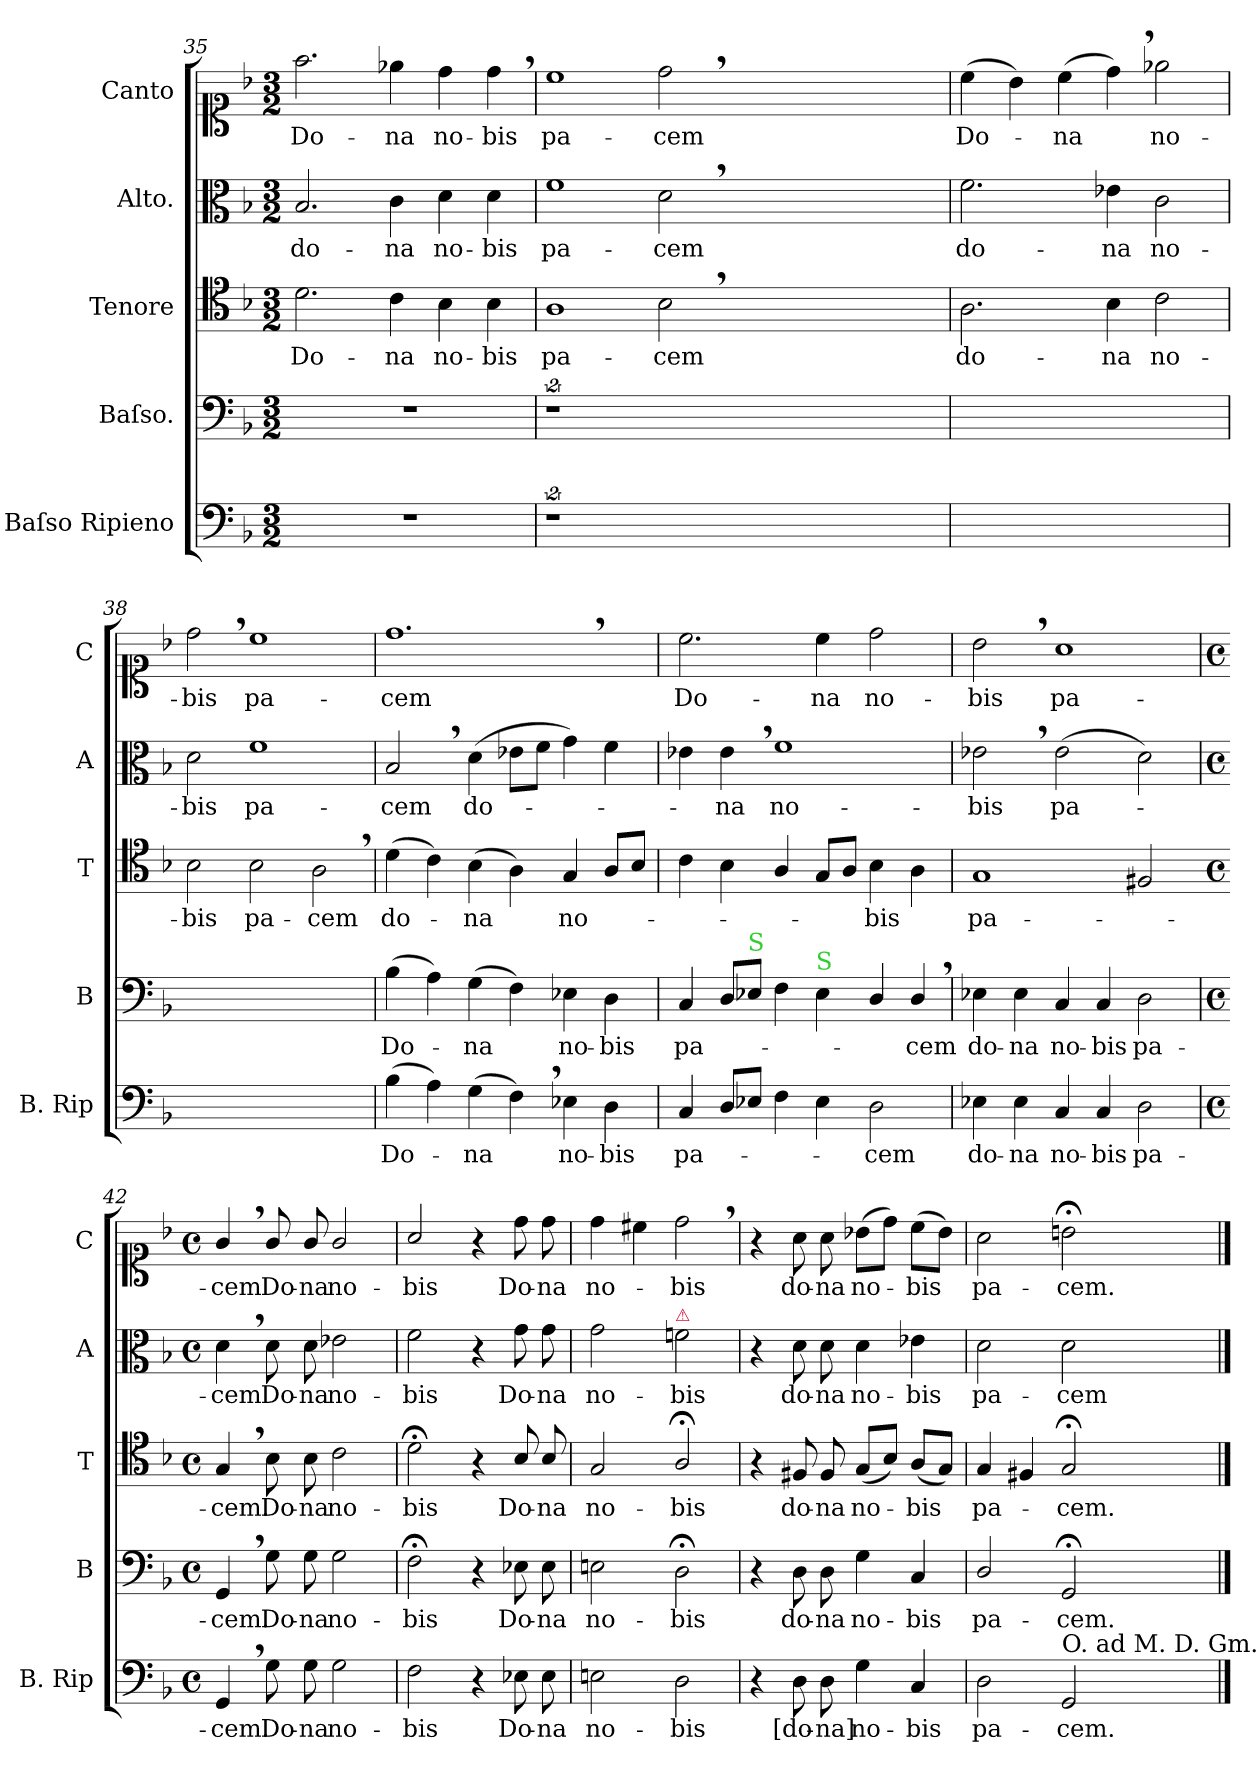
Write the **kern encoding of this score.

**kern	**text	**kern	**text	**kern	**text	**kern	**text	**kern	**text
*part5	*part5	*part4	*part4	*part3	*part3	*part2	*part2	*part1	*part1
*staff5	*staff5	*staff4	*staff4	*staff3	*staff3	*staff2	*staff2	*staff1	*staff1
*I"Baſso Ripieno	*	*I"Baſso.	*	*I"Tenore	*	*I"Alto.	*	*I"Canto	*
*I'B. Rip	*	*I'B	*	*I'T	*	*I'A	*	*I'C	*
*clefF4	*	*clefF4	*	*clefC4	*	*clefC3	*	*clefC1	*
*k[b-]	*	*k[b-]	*	*k[b-]	*	*k[b-]	*	*k[b-]	*
*M3/2	*	*M3/2	*	*M3/2	*	*M3/2	*	*M3/2	*
=35	=35	=35	=35	=35	=35	=35	=35	=35	=35
1.r	.	1.r	.	2.d\	Do-	2.B-/	do-	2.ff\	Do-
.	.	.	.	4c\	-na	4c\	-na	4ee-X\	-na
.	.	.	.	4B-\	no-	4d\	no-	4dd\	no-
.	.	.	.	4B-\	-bis	4d\	-bis	4dd,<\	-bis
=36	=36	=36	=36	=36	=36	=36	=36	=36	=36
2%9r	.	2%9r	.	1A	pa-	1f	pa-	1cc	pa-
.	.	.	.	2B-,<\	-cem	2d,<\	-cem	2dd,<\	-cem
.	.	.	.	0.ryy	.	0.ryy	.	0.ryy	.
=37	=37	=37	=37	=37	=37	=37	=37	=37	=37
1.ryy	.	1.ryy	.	2.A\	do-	2.f\	do-	(4cc\	Do-
.	.	.	.	.	.	.	.	4b-\)	.
.	.	.	.	.	.	.	.	(4cc\	-na
.	.	.	.	4B-\	-na	4e-X\	-na	4dd,<\)	.
.	.	.	.	2c\	no-	2c\	no-	2ee-X\	no-
=38	=38	=38	=38	=38	=38	=38	=38	=38	=38
1.ryy	.	1.ryy	.	2B-\	-bis	2d\	-bis	2dd,<\	-bis
.	.	.	.	2B-\	pa-	1f	pa-	1cc	pa-
.	.	.	.	2A,<\	-cem	.	.	.	.
=39	=39	=39	=39	=39	=39	=39	=39	=39	=39
(4B-\	Do-	(4B-\	Do-	(4d\	do-	2B-,</	-cem	1.dd,<	-cem
4A\)	.	4A\)	.	4c\)	.	.	.	.	.
(4G\	-na	(4G\	-na	(4B-\	-na	(4d\	do-	.	.
4F,<\)	.	4F\)	.	4A\)	.	8e-X\L	.	.	.
.	.	.	.	.	.	8f\J	.	.	.
4E-X\	no-	4E-X\	no-	4G/	no-	4g\)	.	.	.
4D\	-bis	4D\	-bis	8A/L	.	4f\	.	.	.
.	.	.	.	8B-/J	.	.	.	.	.
=40	=40	=40	=40	=40	=40	=40	=40	=40	=40
4C/	pa-	4C/	pa-	4c\	.	4e-X\	.	2.cc\	Do-
8D/L	.	8D/L	.	4B-\	.	4e-,<\	-na	.	.
!	!	!LO:TX:a:color=limegreen:t=S	!	!	!	!	!	!	!
8E-X/J	.	8E-X/J	.	.	.	.	.	.	.
4F\	.	4F\	.	4A/	.	1f	no-	.	.
!	!	!LO:TX:a:color=limegreen:t=S	!	!	!	!	!	!	!
4E-\	.	4E-\	.	8G/L	.	.	.	4cc\	-na
.	.	.	.	8A/J	.	.	.	.	.
2D\	-cem	4D/	.	4B-\	-bis	.	.	2dd\	no-
.	.	4D,</	-cem	4A\	.	.	.	.	.
=41	=41	=41	=41	=41	=41	=41	=41	=41	=41
4E-X\	do-	4E-X\	do-	1G	pa-	2e-X,<\	-bis	2b-,<\	-bis
4E-\	-na	4E-\	-na	.	.	.	.	.	.
4C/	no-	4C/	no-	.	.	(2e-\	pa-	1a	pa-
4C/	-bis	4C/	-bis	.	.	.	.	.	.
2D\	pa-	2D\	pa-	2F#X/	.	2d\)	.	.	.
=42	=42	=42	=42	=42-	=42	=42	=42	=42	=42
*M4/4	*	*M4/4	*	*M4/4	*	*M4/4	*	*M4/4	*
*met(c)	*	*met(c)	*	*met(c)	*	*met(c)	*	*met(c)	*
4GG,</	-cem.	4GG,</	-cem.	4G,</	-cem.	4d,<\	-cem	4g,</	-cem
8G\	Do-	8G\	Do-	8B-\	Do-	8d\	Do-	8g/	Do-
8G\	-na	8G\	-na	8B-\	-na	8d\	-na	8g/	-na
2G\	no-	2G\	no-	2c\	no-	2e-X\	no-	2g/	no-
=43	=43	=43	=43	=43	=43	=43	=43	=43	=43
2F\	-bis	2F;<\	-bis	2d;<\	-bis	2f\	-bis	2a/	-bis
4r	.	4r	.	4r	.	4r	.	4r	.
!	!LO:LY:i	!	!LO:LY:i	!	!LO:LY:i	!	!LO:LY:i	!	!LO:LY:i
8E-X\	Do-	8E-X\	Do-	8B-/	Do-	8g\	Do-	8dd\	Do-
!	!LO:LY:i	!	!LO:LY:i	!	!LO:LY:i	!	!LO:LY:i	!	!LO:LY:i
8E-\	-na	8E-\	-na	8B-/	-na	8g\	-na	8dd\	-na
=44	=44	=44	=44	=44	=44	=44	=44	=44	=44
!	!LO:LY:i	!	!LO:LY:i	!	!LO:LY:i	!	!LO:LY:i	!	!LO:LY:i
2En\	no-	2En\	no-	2G/	no-	2g\	no-	4dd\	no-
.	.	.	.	.	.	.	.	4cc#X\	.
!	!	!	!	!	!	!LO:TX:a:color=crimson:t=⚠	!	!	!
!	!LO:LY:i	!	!LO:LY:i	!	!LO:LY:i	!	!LO:LY:i	!	!LO:LY:i
2D\	-bis	2D;<\	-bis	2A;/	-bis	2fn\	-bis	2dd,<\	-bis
=45	=45	=45	=45	=45	=45	=45	=45	=45	=45
4r	.	4r	.	4r	.	4r	.	4r	.
8D\	[do-	8D\	do-	8F#X/	do-	8d\	do-	8a\	do-
8D\	-na]	8D\	-na	8F#/	-na	8d\	-na	8a\	-na
4G\	no-	4G\	no-	(8G/L	no-	4d\	no-	(8b-X\L	no-
.	.	.	.	8B-/J)	.	.	.	8dd\J)	.
4C/	-bis	4C/	-bis	(8A/L	-bis	4e-X\	-bis	(8cc\L	-bis
.	.	.	.	8G/J)	.	.	.	8b-\J)	.
=46	=46	=46	=46	=46	=46	=46	=46	=46	=46
2D\	pa-	2D/	pa-	4G/	pa-	2d\	pa-	2a\	pa-
.	.	.	.	4F#X/	.	.	.	.	.
!LO:TX:a:t=O. ad M. D. Gm.	!	!	!	!	!	!	!	!	!
2GG/	-cem.	2GG;</	-cem.	2G;</	-cem.	2d\	-cem	2bn;<\	-cem.
==	==	==	==	==	==	==	==	==	==
*-	*-	*-	*-	*-	*-	*-	*-	*-	*-
